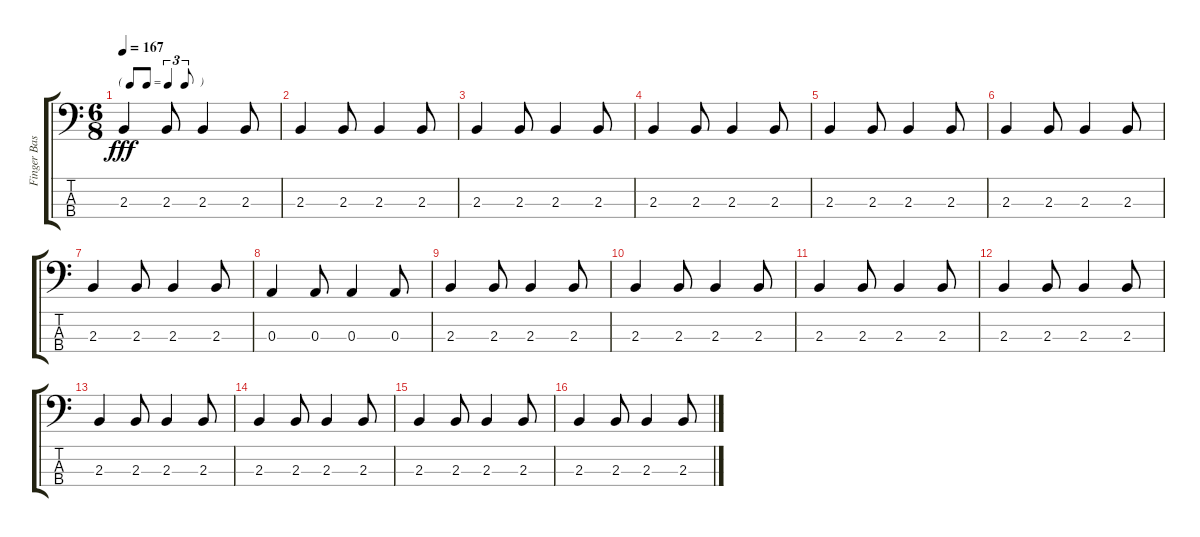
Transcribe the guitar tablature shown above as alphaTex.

\track ("Finger Bass LC" "Finger Bas") {instrument electricbassfinger}
\staff {score tabs}
\tuning (G2 D2 A1 E1) {hide}
\ts (6 8)
\tf triplet8th
\tempo 167
\clef f4
\ks c
2.3.4{dy fff} 2.3.8 2.3.4 2.3.8 |
2.3.4 2.3.8 2.3.4 2.3.8 |
2.3.4 2.3.8 2.3.4 2.3.8 |
2.3.4 2.3.8 2.3.4 2.3.8 |
2.3.4 2.3.8 2.3.4 2.3.8 |
2.3.4 2.3.8 2.3.4 2.3.8 |
2.3.4 2.3.8 2.3.4 2.3.8 |
0.3.4 0.3.8 0.3.4 0.3.8 |
2.3.4 2.3.8 2.3.4 2.3.8 |
2.3.4 2.3.8 2.3.4 2.3.8 |
2.3.4 2.3.8 2.3.4 2.3.8 |
2.3.4 2.3.8 2.3.4 2.3.8 |
2.3.4 2.3.8 2.3.4 2.3.8 |
2.3.4 2.3.8 2.3.4 2.3.8 |
2.3.4 2.3.8 2.3.4 2.3.8 |
2.3.4 2.3.8 2.3.4 2.3.8
